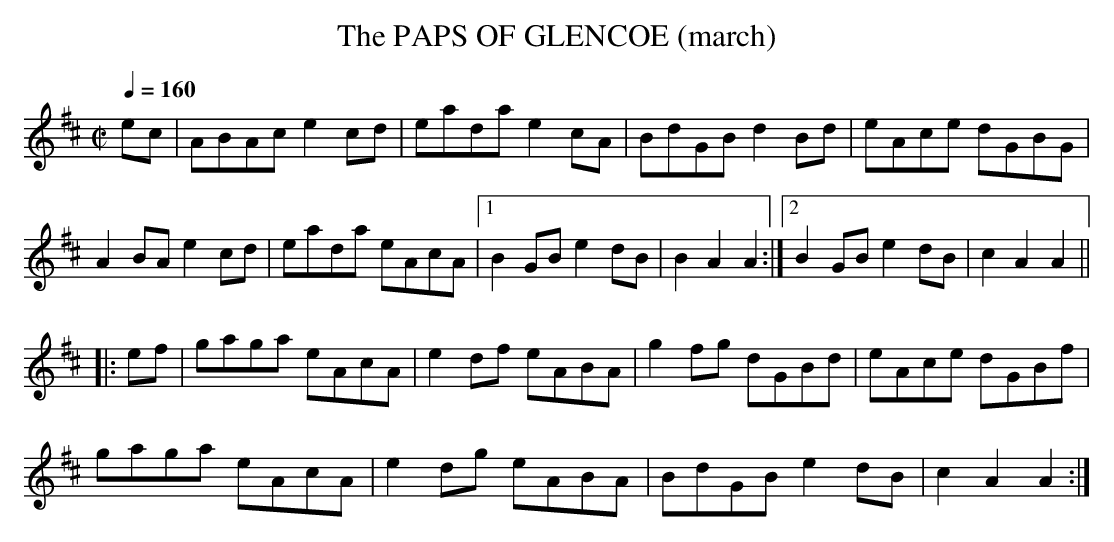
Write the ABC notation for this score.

X:1
T:PAPS OF GLENCOE (march), The
L:1/8
Q:1/4=160
M:C|
K:Amix
ec|ABAc e2cd|eada e2cA|BdGB d2Bd|eAce dGBG|
A2BA e2cd|eada eAcA|1 B2GB e2dB|B2A2A2:|\
[2 B2GB e2dB|c2A2A2||
|:ef|gaga eAcA|e2df eABA|g2fg dGBd|eAce dGBf|
gaga eAcA|e2dg eABA|BdGB e2dB|c2A2A2:|
